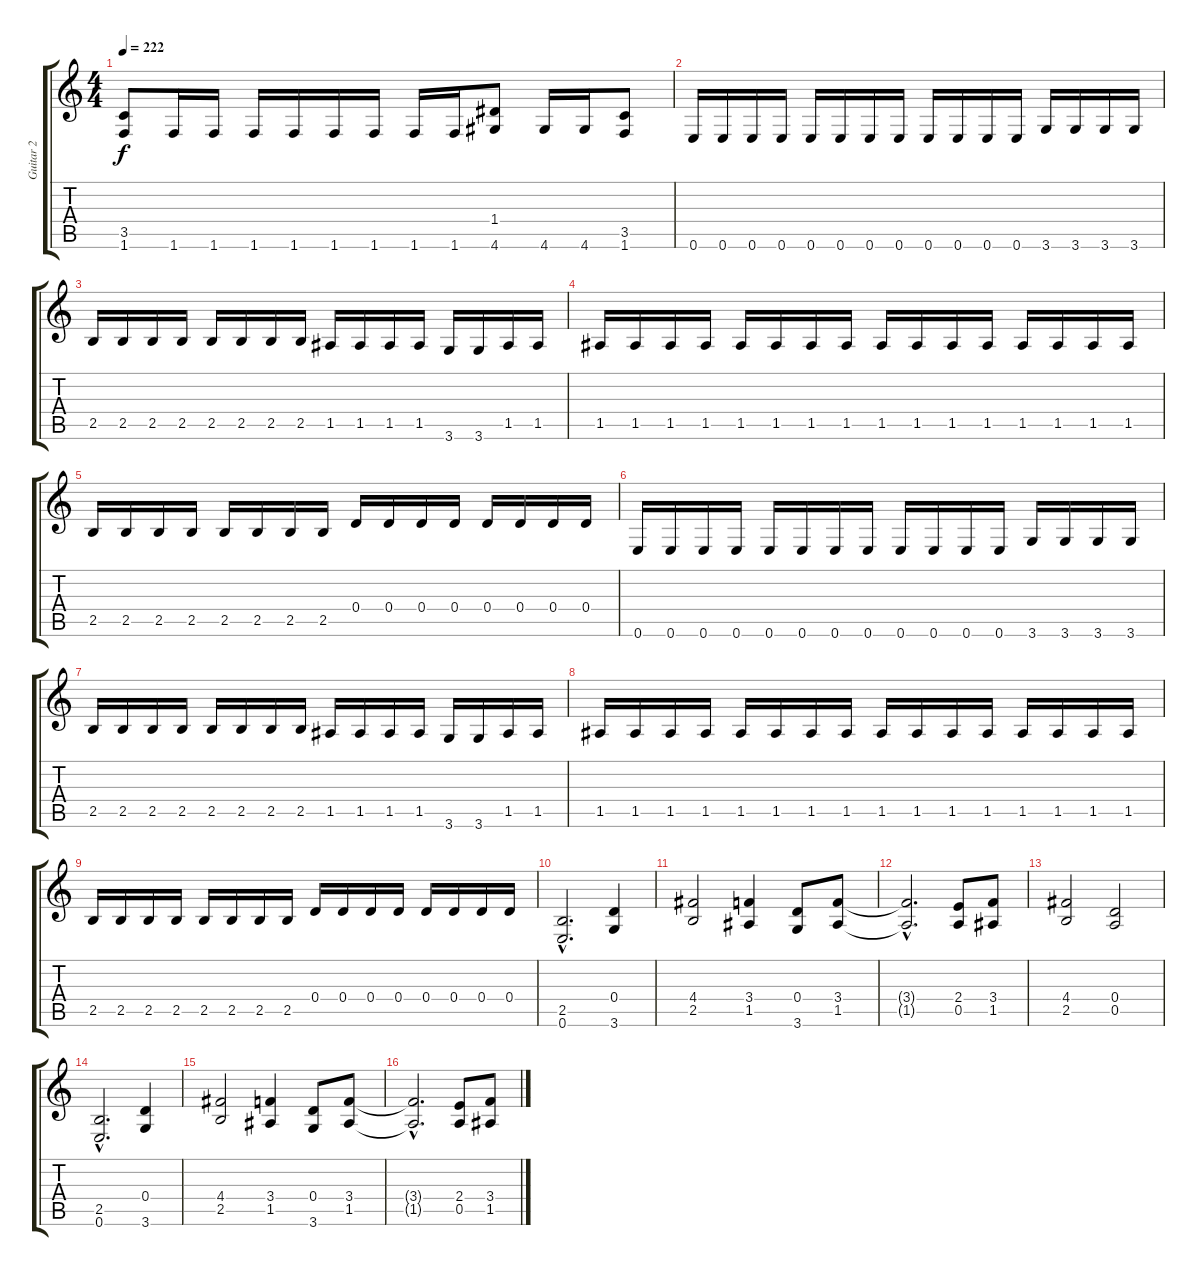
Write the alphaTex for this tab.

\track ("Guitar 2" "Guitar 2") {instrument distortionguitar}
\staff {score tabs}
\tuning (E4 B3 G3 D3 A2 E2) {hide}
\ts (4 4)
\tempo 222
\clef g2
\ks c
(3.5 1.6).8{dy f} 1.6.16 1.6.16 1.6.16 1.6.16 1.6.16 1.6.16 1.6.16 1.6.16 (1.4 4.6).8 4.6.16 4.6.16 (3.5 1.6).8 |
0.6.16 0.6.16 0.6.16 0.6.16 0.6.16 0.6.16 0.6.16 0.6.16 0.6.16 0.6.16 0.6.16 0.6.16 3.6.16 3.6.16 3.6.16 3.6.16 |
2.5.16 2.5.16 2.5.16 2.5.16 2.5.16 2.5.16 2.5.16 2.5.16 1.5.16 1.5.16 1.5.16 1.5.16 3.6.16 3.6.16 1.5.16 1.5.16 |
1.5.16 1.5.16 1.5.16 1.5.16 1.5.16 1.5.16 1.5.16 1.5.16 1.5.16 1.5.16 1.5.16 1.5.16 1.5.16 1.5.16 1.5.16 1.5.16 |
2.5.16 2.5.16 2.5.16 2.5.16 2.5.16 2.5.16 2.5.16 2.5.16 0.4.16 0.4.16 0.4.16 0.4.16 0.4.16 0.4.16 0.4.16 0.4.16 |
0.6.16 0.6.16 0.6.16 0.6.16 0.6.16 0.6.16 0.6.16 0.6.16 0.6.16 0.6.16 0.6.16 0.6.16 3.6.16 3.6.16 3.6.16 3.6.16 |
2.5.16 2.5.16 2.5.16 2.5.16 2.5.16 2.5.16 2.5.16 2.5.16 1.5.16 1.5.16 1.5.16 1.5.16 3.6.16 3.6.16 1.5.16 1.5.16 |
1.5.16 1.5.16 1.5.16 1.5.16 1.5.16 1.5.16 1.5.16 1.5.16 1.5.16 1.5.16 1.5.16 1.5.16 1.5.16 1.5.16 1.5.16 1.5.16 |
2.5.16 2.5.16 2.5.16 2.5.16 2.5.16 2.5.16 2.5.16 2.5.16 0.4.16 0.4.16 0.4.16 0.4.16 0.4.16 0.4.16 0.4.16 0.4.16 |
(2.5{hac} 0.6{hac}).2{d} (0.4 3.6).4 |
(4.4 2.5).2 (3.4 1.5).4 (0.4 3.6).8 (3.4 1.5).8 |
(3.4{hac t} 1.5{hac t}).2{d} (2.4 0.5).8 (3.4 1.5).8 |
(4.4 2.5).2 (0.4 0.5).2 |
(2.5{hac} 0.6{hac}).2{d} (0.4 3.6).4 |
(4.4 2.5).2 (3.4 1.5).4 (0.4 3.6).8 (3.4 1.5).8 |
(3.4{hac t} 1.5{hac t}).2{d} (2.4 0.5).8 (3.4 1.5).8
